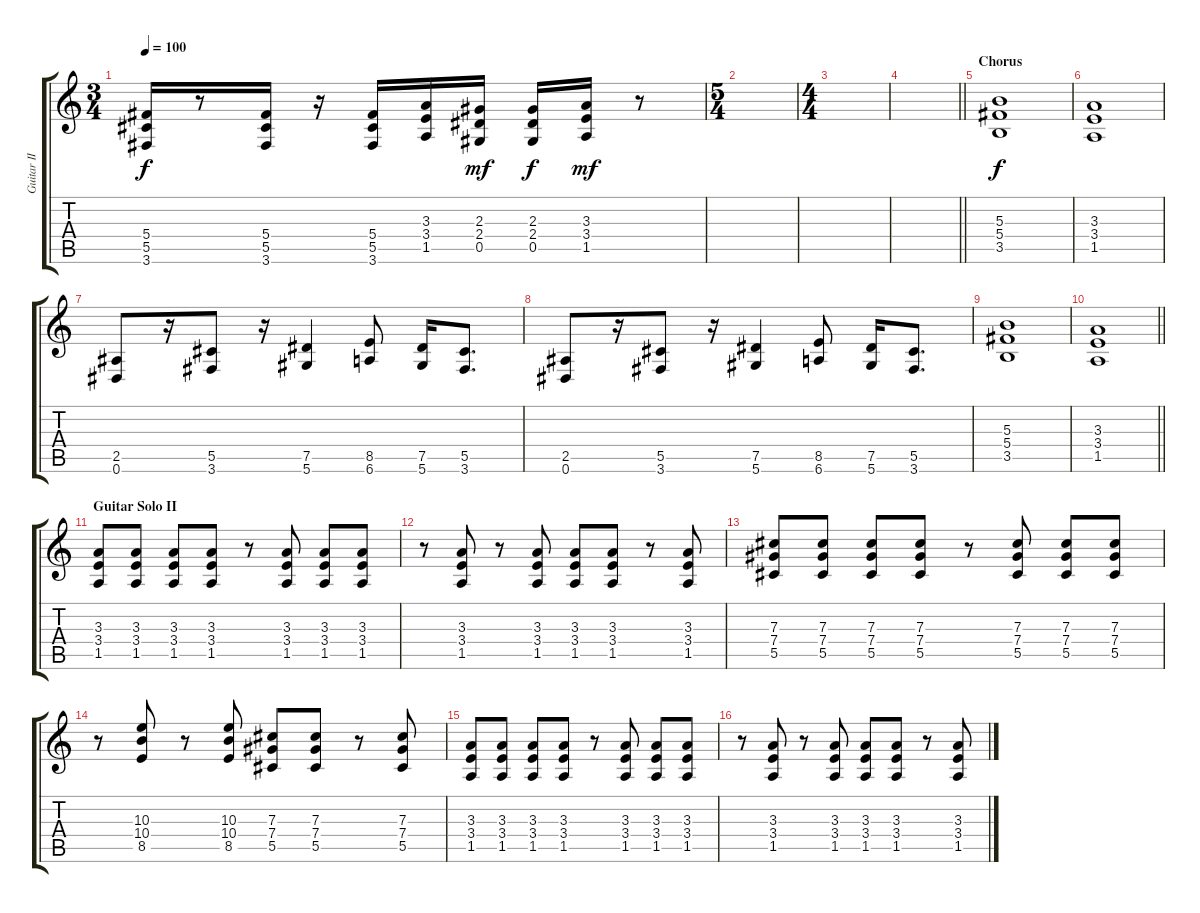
\track ("Guitar II (Richard Fortus)" "Guitar II ") {instrument distortionguitar}
\staff {score tabs}
\tuning (Eb4 Bb3 Gb3 Db3 Ab2 Eb2) {hide}
\ts (3 4)
\tempo 100
\clef g2
\ks c
(5.4 5.5 3.6).16{dy f} r.8 (5.4 5.5 3.6).16 r.16 (5.4 5.5 3.6).16 (3.3 3.4 1.5).16 (2.3 2.4 0.5).16{dy mf} (2.3 2.4 0.5).16{dy f} (3.3 3.4 1.5).16{dy mf} r.8 |
\ts (5 4)
|
\ts (4 4)
|
\barLineRight lightlight
|
\section ("" "Chorus")
(5.3 5.4 3.5).1{dy f volume 13} |
(3.3 3.4 1.5).1 |
(2.5 0.6).8 r.16 (5.5 3.6).8 r.16 (7.5 5.6).4 (8.5 6.6).8 (7.5 5.6).16 (5.5 3.6).8{d} |
(2.5 0.6).8 r.16 (5.5 3.6).8 r.16 (7.5 5.6).4 (8.5 6.6).8 (7.5 5.6).16 (5.5 3.6).8{d} |
(5.3 5.4 3.5).1{volume 16} |
\barLineRight lightlight
(3.3 3.4 1.5).1 |
\section ("" "Guitar Solo II")
(3.3 3.4 1.5).8{volume 11} (3.3 3.4 1.5).8 (3.3 3.4 1.5).8 (3.3 3.4 1.5).8 r.8 (3.3 3.4 1.5).8 (3.3 3.4 1.5).8 (3.3 3.4 1.5).8 |
r.8 (3.3 3.4 1.5).8 r.8 (3.3 3.4 1.5).8 (3.3 3.4 1.5).8 (3.3 3.4 1.5).8 r.8 (3.3 3.4 1.5).8 |
(7.3 7.4 5.5).8 (7.3 7.4 5.5).8 (7.3 7.4 5.5).8 (7.3 7.4 5.5).8 r.8 (7.3 7.4 5.5).8 (7.3 7.4 5.5).8 (7.3 7.4 5.5).8 |
r.8 (10.3 10.4 8.5).8 r.8 (10.3 10.4 8.5).8 (7.3 7.4 5.5).8 (7.3 7.4 5.5).8 r.8 (7.3 7.4 5.5).8 |
(3.3 3.4 1.5).8 (3.3 3.4 1.5).8 (3.3 3.4 1.5).8 (3.3 3.4 1.5).8 r.8 (3.3 3.4 1.5).8 (3.3 3.4 1.5).8 (3.3 3.4 1.5).8 |
r.8 (3.3 3.4 1.5).8 r.8 (3.3 3.4 1.5).8 (3.3 3.4 1.5).8 (3.3 3.4 1.5).8 r.8 (3.3 3.4 1.5).8
